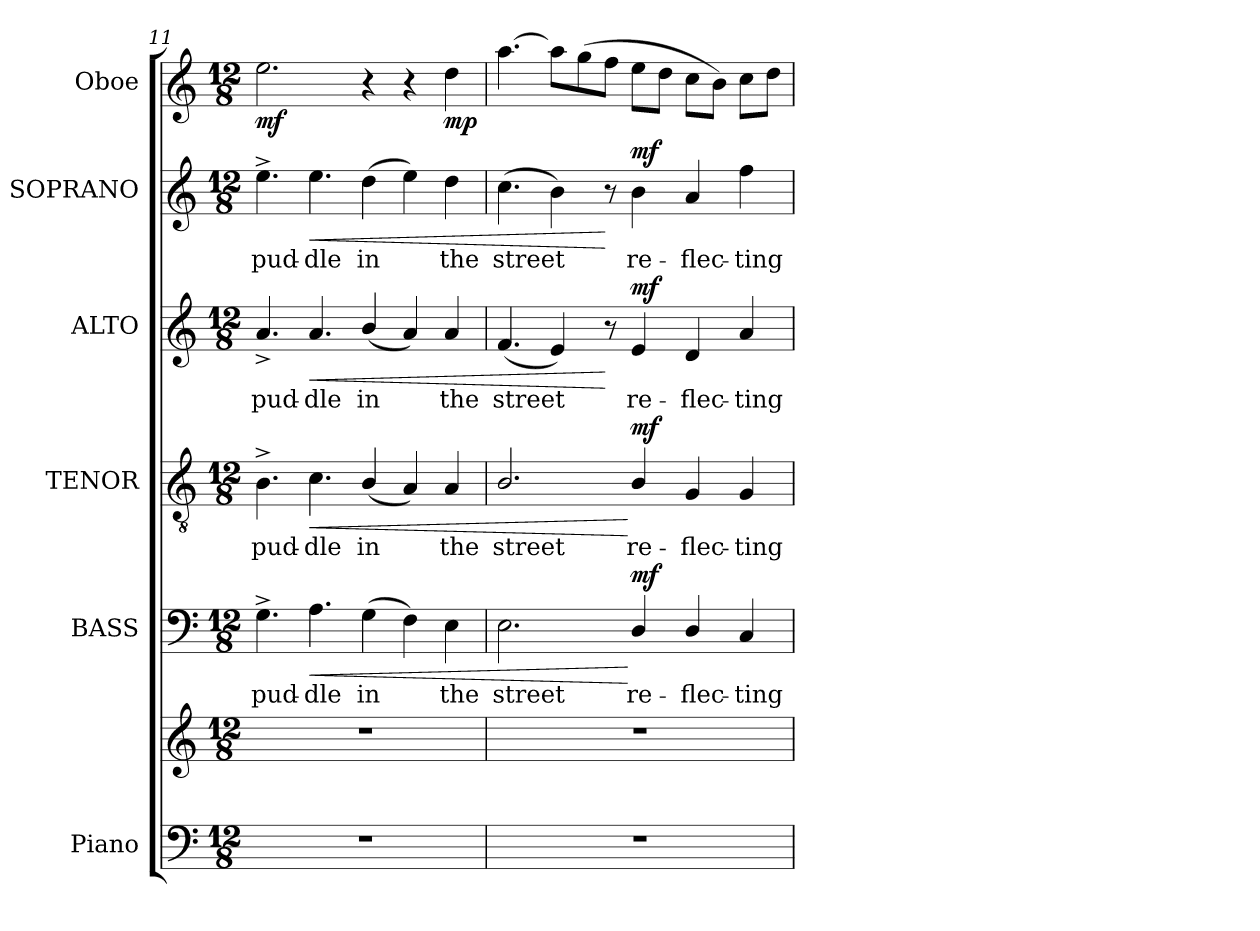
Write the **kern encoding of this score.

**kern	**kern	**kern	**text	**dynam	**kern	**text	**dynam	**kern	**text	**dynam	**kern	**text	**dynam	**kern	**dynam
*part6	*part6	*part5	*part5	*part5	*part4	*part4	*part4	*part3	*part3	*part3	*part2	*part2	*part2	*part1	*part1
*staff7	*staff6	*staff5	*staff5	*staff5	*staff4	*staff4	*staff4	*staff3	*staff3	*staff3	*staff2	*staff2	*staff2	*staff1	*staff1
*I"Piano	*	*I"BASS	*	*	*I"TENOR	*	*	*I"ALTO	*	*	*I"SOPRANO	*	*	*I"Oboe	*
*I'Pno.	*	*I'B.	*	*	*I'T.	*	*	*I'A.	*	*	*I'S.	*	*	*I'Ob.	*
*clefF4	*clefG2	*clefF4	*	*	*clefGv2	*	*	*clefG2	*	*	*clefG2	*	*	*clefG2	*
*	*	*	*	*	*ITrd7c12	*	*	*	*	*	*	*	*	*	*
*k[]	*k[]	*k[]	*	*	*k[]	*	*	*k[]	*	*	*k[]	*	*	*k[]	*
*a:	*a:	*a:	*	*	*a:	*	*	*a:	*	*	*a:	*	*	*a:	*
*M12/8	*M12/8	*M12/8	*	*	*M12/8	*	*	*M12/8	*	*	*M12/8	*	*	*M12/8	*
=11	=11	=11	=11	=11	=11	=11	=11	=11	=11	=11	=11	=11	=11	=11	=11
!LO:N:vis=1	!LO:N:vis=1	!	!	!	!	!	!	!	!	!	!	!	!	!	!
!	!	!	!LO:LY:b:color=#000000	!	!	!	!	!	!	!	!	!	!	!	!
!	!	!	!	!	!	!LO:LY:b:color=#000000	!	!	!	!	!	!	!	!	!
!	!	!	!	!	!	!	!	!	!LO:LY:b:color=#000000	!	!	!	!	!	!
!	!	!	!	!	!	!	!	!	!	!	!	!LO:LY:b:color=#000000	!	!	!
1.r	1.r	4.G^i\	pud-	.	4.BB^i\	pud-	.	4.a^i/	pud-	.	4.ee^i\	pud-	.	2.eei\	mf
!	!	!	!LO:LY:b:color=#000000	!LO:HP:b	!	!	!	!	!	!	!	!	!	!	!
!	!	!	!	!	!	!LO:LY:b:color=#000000	!LO:HP:b	!	!	!	!	!	!	!	!
!	!	!	!	!	!	!	!	!	!LO:LY:b:color=#000000	!LO:HP:b	!	!	!	!	!
!	!	!	!	!	!	!	!	!	!	!	!	!LO:LY:b:color=#000000	!LO:HP:b	!	!
.	.	4.Ai\	-dle	<	4.Ci\	-dle	<	4.ai/	-dle	<	4.eei\	-dle	<	.	.
!	!	!	!LO:LY:b:color=#000000	!	!	!	!	!	!	!	!	!	!	!	!
!	!	!	!	!	!	!LO:LY:b:color=#000000	!	!	!	!	!	!	!	!	!
!	!	!	!	!	!	!	!	!	!LO:LY:b:color=#000000	!	!	!	!	!	!
!	!	!	!	!	!	!	!	!	!	!	!	!LO:LY:b:color=#000000	!	!	!
.	.	(4Gi\	in	.	(4BBi/	in	.	(4bi/	in	.	(4ddi\	in	.	4r	.
.	.	4Fi\)	.	.	4AAi/)	.	.	4ai/)	.	.	4eei\)	.	.	4r	.
!	!	!	!LO:LY:b:color=#000000	!	!	!	!	!	!	!	!	!	!	!	!
!	!	!	!	!	!	!LO:LY:b:color=#000000	!	!	!	!	!	!	!	!	!
!	!	!	!	!	!	!	!	!	!LO:LY:b:color=#000000	!	!	!	!	!	!
!	!	!	!	!	!	!	!	!	!	!	!	!LO:LY:b:color=#000000	!	!	!
.	.	4Ei\	the	.	4AAi/	the	.	4ai/	the	.	4ddi\	the	.	4ddi\	mp
=12	=12	=12	=12	=12	=12	=12	=12	=12	=12	=12	=12	=12	=12	=12	=12
!LO:N:vis=1	!LO:N:vis=1	!	!	!	!	!	!	!	!	!	!	!	!	!	!
!	!	!	!LO:LY:b:color=#000000	!	!	!	!	!	!	!	!	!	!	!	!
!	!	!	!	!	!	!LO:LY:b:color=#000000	!	!	!	!	!	!	!	!	!
!	!	!	!	!	!	!	!	!	!LO:LY:b:color=#000000	!	!	!	!	!	!
!	!	!	!	!	!	!	!	!	!	!	!	!LO:LY:b:color=#000000	!	!	!
1.r	1.r	2.Ei\	street	.	2.BBi/	street	.	(4.fi/	street	.	(4.cci\	street	.	[4.aai\	.
.	.	.	.	.	.	.	.	4ei/)	.	.	4bi\)	.	.	8aai\L]	.
.	.	.	.	.	.	.	.	.	.	.	.	.	.	(8ggi\	.
.	.	.	.	.	.	.	.	8r	.	[	8r	.	[	8ffi\J	.
!	!	!	!LO:LY:b:color=#000000	!	!	!	!	!	!	!	!	!	!	!	!
!	!	!	!	!	!	!LO:LY:b:color=#000000	!	!	!	!	!	!	!	!	!
!	!	!	!	!	!	!	!	!	!LO:LY:b:color=#000000	!	!	!	!	!	!
!	!	!	!	!	!	!	!	!	!	!	!	!LO:LY:b:color=#000000	!	!	!
.	.	4Di/	re-	[ mf	4BBi/	re-	[ mf	4ei/	re-	mf	4bi\	re-	mf	8eei\L	.
.	.	.	.	.	.	.	.	.	.	.	.	.	.	8ddi\J	.
!	!	!	!LO:LY:b:color=#000000	!	!	!	!	!	!	!	!	!	!	!	!
!	!	!	!	!	!	!LO:LY:b:color=#000000	!	!	!	!	!	!	!	!	!
!	!	!	!	!	!	!	!	!	!LO:LY:b:color=#000000	!	!	!	!	!	!
!	!	!	!	!	!	!	!	!	!	!	!	!LO:LY:b:color=#000000	!	!	!
.	.	4Di/	-flec-	.	4GGi/	-flec-	.	4di/	-flec-	.	4ai/	-flec-	.	8cci\L	.
.	.	.	.	.	.	.	.	.	.	.	.	.	.	8bi\J)	.
!	!	!	!LO:LY:b:color=#000000	!	!	!	!	!	!	!	!	!	!	!	!
!	!	!	!	!	!	!LO:LY:b:color=#000000	!	!	!	!	!	!	!	!	!
!	!	!	!	!	!	!	!	!	!LO:LY:b:color=#000000	!	!	!	!	!	!
!	!	!	!	!	!	!	!	!	!	!	!	!LO:LY:b:color=#000000	!	!	!
.	.	4Ci/	-ting	.	4GGi/	-ting	.	4ai/	-ting	.	4ffi\	-ting	.	8cci\L	.
.	.	.	.	.	.	.	.	.	.	.	.	.	.	8ddi\J	.
=	=	=	=	=	=	=	=	=	=	=	=	=	=	=	=
*-	*-	*-	*-	*-	*-	*-	*-	*-	*-	*-	*-	*-	*-	*-	*-
